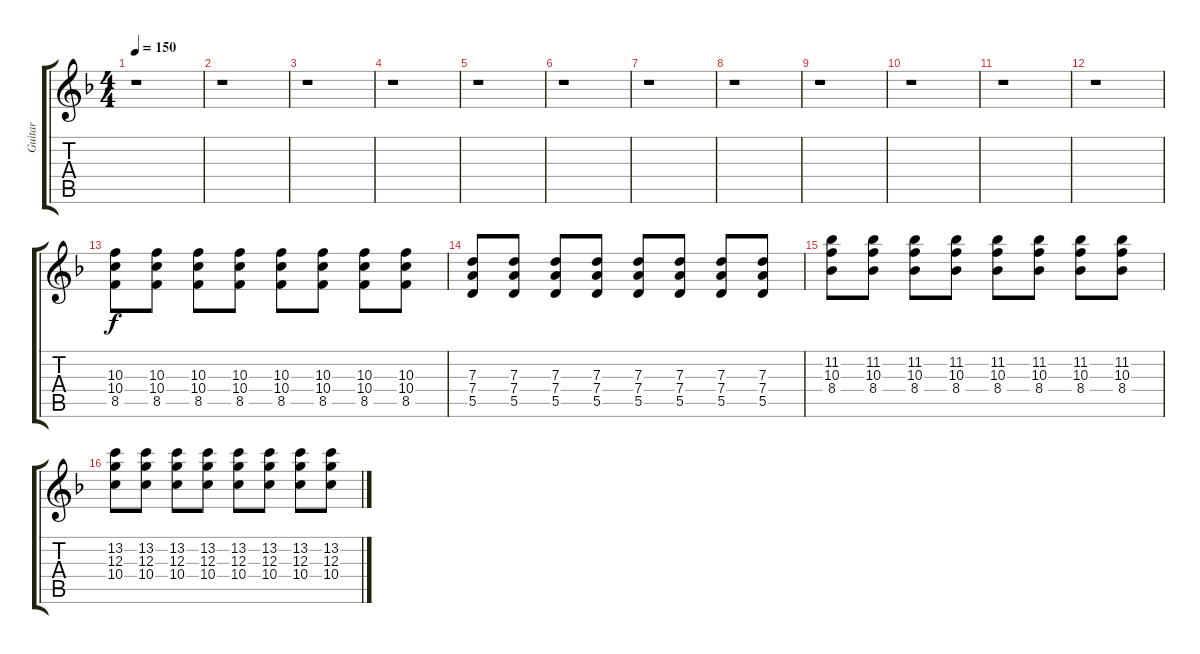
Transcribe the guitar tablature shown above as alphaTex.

\track ("Guitar" "Guitar") {instrument distortionguitar}
\staff {score tabs}
\tuning (E4 B3 G3 D3 A2 E2) {hide}
\ts (4 4)
\tempo 150
\clef g2
\ks f
r.1{dy f} |
r.1 |
r.1 |
r.1 |
r.1 |
r.1 |
r.1 |
r.1 |
r.1 |
r.1 |
r.1 |
r.1 |
(10.3 10.4 8.5).8 (10.3 10.4 8.5).8 (10.3 10.4 8.5).8 (10.3 10.4 8.5).8 (10.3 10.4 8.5).8 (10.3 10.4 8.5).8 (10.3 10.4 8.5).8 (10.3 10.4 8.5).8 |
(7.3 7.4 5.5).8 (7.3 7.4 5.5).8 (7.3 7.4 5.5).8 (7.3 7.4 5.5).8 (7.3 7.4 5.5).8 (7.3 7.4 5.5).8 (7.3 7.4 5.5).8 (7.3 7.4 5.5).8 |
(11.2 10.3 8.4).8 (11.2 10.3 8.4).8 (11.2 10.3 8.4).8 (11.2 10.3 8.4).8 (11.2 10.3 8.4).8 (11.2 10.3 8.4).8 (11.2 10.3 8.4).8 (11.2 10.3 8.4).8 |
(13.2 12.3 10.4).8 (13.2 12.3 10.4).8 (13.2 12.3 10.4).8 (13.2 12.3 10.4).8 (13.2 12.3 10.4).8 (13.2 12.3 10.4).8 (13.2 12.3 10.4).8 (13.2 12.3 10.4).8
